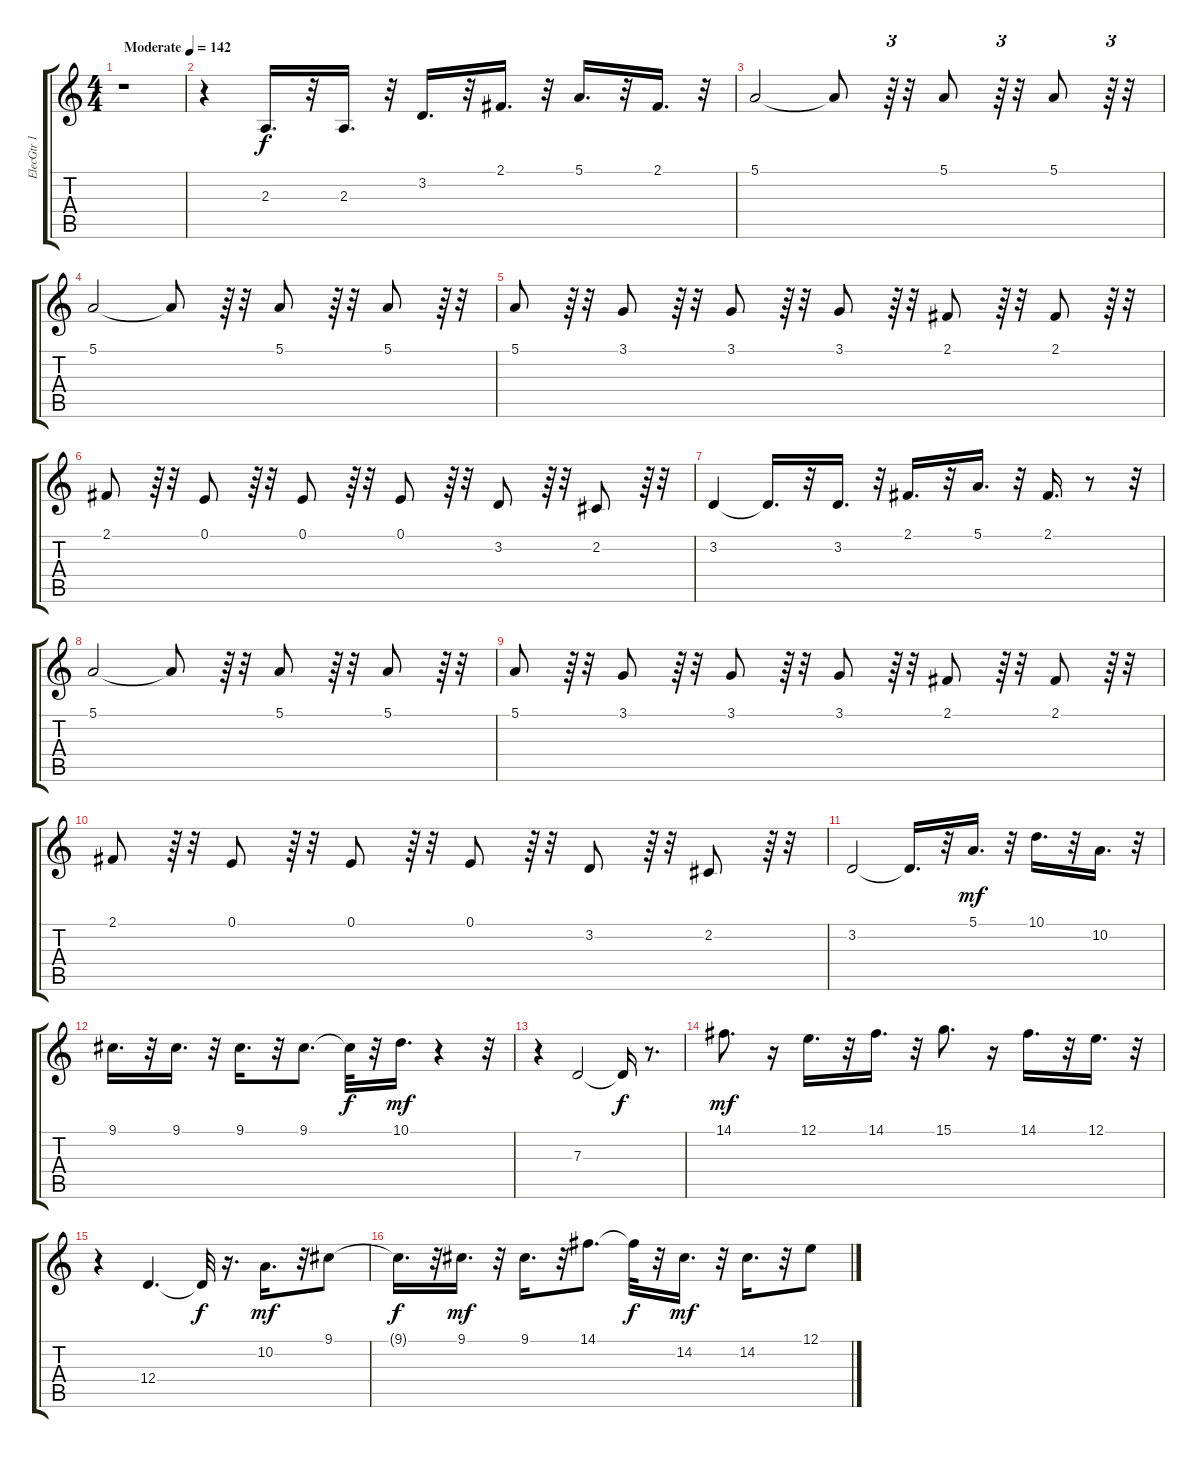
\track ("ElecGtr 1" "ElecGtr 1") {instrument lead8bassandlead}
\staff {score tabs}
\tuning (E4 B3 G3 D3 A2 E2) {hide}
\ts (4 4)
\tempo (142 "Moderate")
\clef g2
\ks c
r.1{dy f instrument lead8bassandlead} |
r.4 2.3.16{d volume 14} r.32 2.3.16{d} r.32 3.2.16{d} r.32 2.1.16{d} r.32 5.1.16{d} r.32 2.1.16{d} r.32 |
5.1.2 5.1{t}.8 r.64{tu (3 2)} r.32 5.1.8 r.64{tu (3 2)} r.32 5.1.8 r.64{tu (3 2)} r.32 |
5.1.2 5.1{t}.8 r.64{tu (3 2)} r.32 5.1.8 r.64{tu (3 2)} r.32 5.1.8 r.64{tu (3 2)} r.32 |
5.1.8 r.64{tu (3 2)} r.32 3.1.8 r.64{tu (3 2)} r.32 3.1.8 r.64{tu (3 2)} r.32 3.1.8 r.64{tu (3 2)} r.32 2.1.8 r.64{tu (3 2)} r.32 2.1.8 r.64{tu (3 2)} r.32 |
2.1.8 r.64{tu (3 2)} r.32 0.1.8 r.64{tu (3 2)} r.32 0.1.8 r.64{tu (3 2)} r.32 0.1.8 r.64{tu (3 2)} r.32 3.2.8 r.64{tu (3 2)} r.32 2.2.8 r.64{tu (3 2)} r.32 |
3.2.4 3.2{t}.16{d} r.32 3.2.16{d} r.32 2.1.16{d} r.32 5.1.16{d} r.32 2.1.16{d} r.8 r.32 |
5.1.2 5.1{t}.8 r.64{tu (3 2)} r.32 5.1.8 r.64{tu (3 2)} r.32 5.1.8 r.64{tu (3 2)} r.32 |
5.1.8 r.64{tu (3 2)} r.32 3.1.8 r.64{tu (3 2)} r.32 3.1.8 r.64{tu (3 2)} r.32 3.1.8 r.64{tu (3 2)} r.32 2.1.8 r.64{tu (3 2)} r.32 2.1.8 r.64{tu (3 2)} r.32 |
2.1.8 r.64{tu (3 2)} r.32 0.1.8 r.64{tu (3 2)} r.32 0.1.8 r.64{tu (3 2)} r.32 0.1.8 r.64{tu (3 2)} r.32 3.2.8 r.64{tu (3 2)} r.32 2.2.8 r.64{tu (3 2)} r.32 |
3.2.2 3.2{t}.16{d} r.32 5.1.16{d dy mf} r.32 10.1.16{d} r.32 10.2.16{d} r.32 |
9.1.16{d} r.32 9.1.16{d} r.32 9.1.16{d} r.32 9.1.8{d} 9.1{t}.32{dy f} r.32 10.1.16{d dy mf} r.4 r.32 |
r.4 7.3.2 7.3{t}.16{dy f} r.8{d} |
14.1.8{d dy mf} r.16 12.1.16{d} r.32 14.1.16{d} r.32 15.1.8{d} r.16 14.1.16{d} r.32 12.1.16{d} r.32 |
r.4 12.4.4{d} 12.4{t}.32{dy f} r.16{d} 10.2.16{d dy mf} r.32 9.1.8 |
9.1{t}.16{d dy f} r.32 9.1.16{d dy mf} r.32 9.1.16{d} r.32 14.1.8{d} 14.1{t}.32{dy f} r.32 14.2.16{d dy mf} r.32 14.2.16{d} r.32 12.1.8
